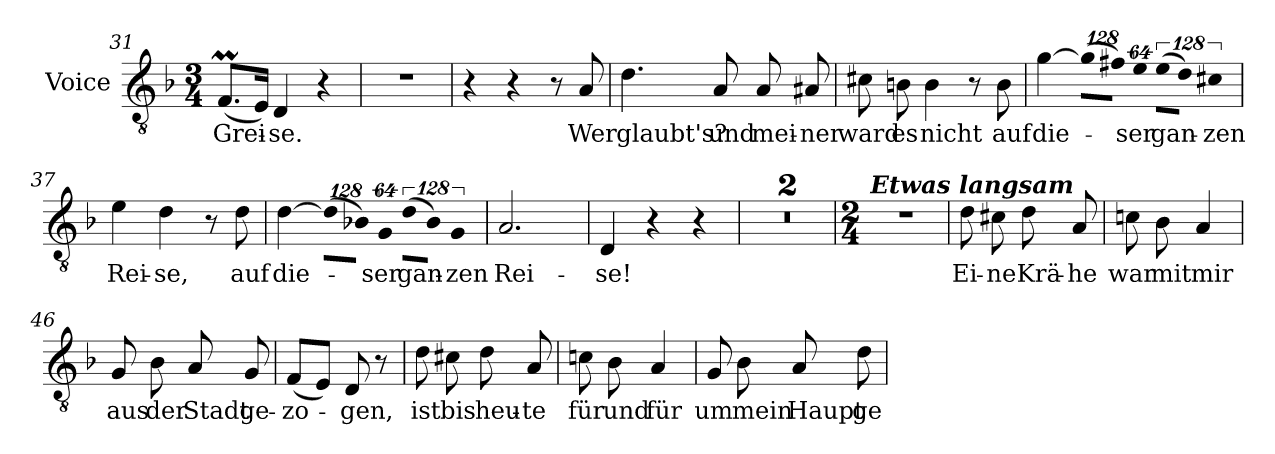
**kern	**text
*part1	*part1
*staff1	*staff1
*I"Voice	*
*clefGv2	*
*ITrd7c12	*
*k[b-]	*
*F:	*
*M3/4	*
=31	=31
!	!LO:LY:b:color=#000000
(8.FFMi/L	Grei-
16EEi/Jk)	.
!	!LO:LY:b:color=#000000
4DDi/	-se.
4r	.
=32	=32
!LO:N:vis=1	!
2.r	.
!!LO:LB:g=z
=33	=33
4r	.
4r	.
8r	.
!	!LO:LY:b:color=#000000
8AAi/	Wer
=34	=34
!	!LO:LY:b:color=#000000
4.Di\	glaubt's?
!	!LO:LY:b:color=#000000
8AAi/	und
!	!LO:LY:b:color=#000000
8AAi/	mei-
!	!LO:LY:b:color=#000000
8AA#Xi/	-ner
=35	=35
!	!LO:LY:b:color=#000000
8C#Xi\	ward
!	!LO:LY:b:color=#000000
8BBni\	es
!	!LO:LY:b:color=#000000
4BBi\	nicht
8r	.
!	!LO:LY:b:color=#000000
8BBi\	auf
=36	=36
!	!LO:LY:b:color=#000000
[>4Gi\	die-
!LO:N:vis=8	!
(1024%85Gi\L]	.
!LO:N:vis=8	!
1024%85F#Xi\J)	.
!LO:N:vis=8	!
!	!LO:LY:b:color=#000000
512%43Ei\	-ser
!LO:N:vis=8	!
!	!LO:LY:b:color=#000000
(1024%85Ei\L	gan-
!LO:N:vis=8	!
1024%85Di\J)	.
!LO:N:vis=8	!
!	!LO:LY:b:color=#000000
512%43C#Xi\	-zen
=37	=37
!	!LO:LY:b:color=#000000
4Ei\	Rei-
!	!LO:LY:b:color=#000000
4Di\	-se,
8r	.
!	!LO:LY:b:color=#000000
8Di\	auf
=38	=38
!	!LO:LY:b:color=#000000
[>4Di\	die-
!LO:N:vis=8	!
(1024%85Di\L]	.
!LO:N:vis=8	!
1024%85BB-Xi\J)	.
!LO:N:vis=8	!
!	!LO:LY:b:color=#000000
512%43GGi/	-ser
!LO:N:vis=8	!
!	!LO:LY:b:color=#000000
(1024%85Di\L	gan-
!LO:N:vis=8	!
1024%85BB-i\J)	.
!LO:N:vis=8	!
!	!LO:LY:b:color=#000000
512%43GGi/	-zen
=39	=39
!	!LO:LY:b:color=#000000
2.AAi/	Rei-
!!LO:PB:g=z
=40	=40
!	!LO:LY:b:color=#000000
4DDi/	-se!
4r	.
4r	.
=41	=41
!LO:N:vis=1	!
2.r	.
=42	=42
!LO:N:vis=1	!
2.r	.
=43	=43
*M2/4	*
*MM60	*
!LO:TX:a:Bi:t=Etwas langsam	!
!LO:N:vis=1	!
2r	.
=44	=44
!	!LO:LY:b:color=#000000
8Di\	Ei-
!	!LO:LY:b:color=#000000
8C#Xi\	-ne
!	!LO:LY:b:color=#000000
8Di\	Krä-
!	!LO:LY:b:color=#000000
8AAi/	-he
=45	=45
!	!LO:LY:b:color=#000000
8Cni\	war
!	!LO:LY:b:color=#000000
8BB-i\	mit
!	!LO:LY:b:color=#000000
4AAi/	mir
=46	=46
!	!LO:LY:b:color=#000000
8GGi/	aus
!	!LO:LY:b:color=#000000
8BB-i\	der
!	!LO:LY:b:color=#000000
8AAi/	Stadt
!	!LO:LY:b:color=#000000
8GGi/	ge-
=47	=47
!	!LO:LY:b:color=#000000
(8FFi/L	-zo-
8EEi/J)	.
!	!LO:LY:b:color=#000000
8DDi/	-gen,
8r	.
=48	=48
!	!LO:LY:b:color=#000000
8Di\	ist
!	!LO:LY:b:color=#000000
8C#Xi\	bis
!	!LO:LY:b:color=#000000
8Di\	heu-
!	!LO:LY:b:color=#000000
8AAi/	-te
!!LO:LB:g=z
=49	=49
!	!LO:LY:b:color=#000000
8Cni\	für
!	!LO:LY:b:color=#000000
8BB-i\	und
!	!LO:LY:b:color=#000000
4AAi/	für
=50	=50
!	!LO:LY:b:color=#000000
8GGi/	um
!	!LO:LY:b:color=#000000
8BB-i\	mein
!	!LO:LY:b:color=#000000
8AAi/	Haupt
!	!LO:LY:b:color=#000000
8Di\	ge-
=	=
*-	*-
